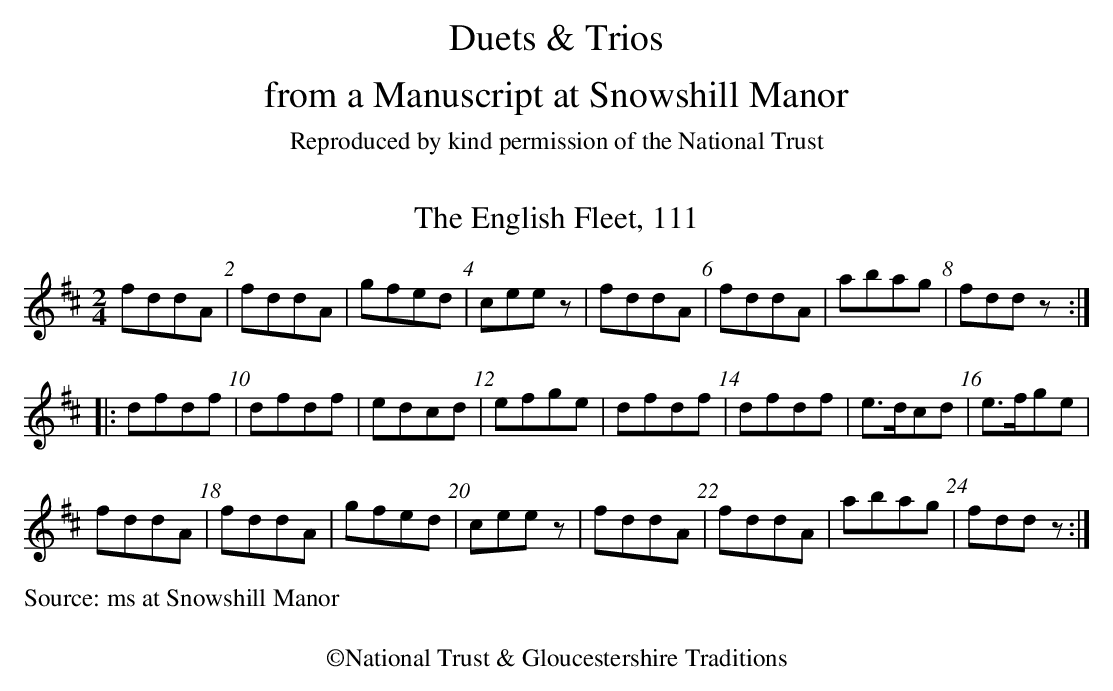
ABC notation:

X:1
T:English Fleet, 111, The
M:2/4
L:1/8
K:D
fddA| fddA| gfed| ceez|\
fddA| fddA| abag| fddz:|
|: dfdf| dfdf| edcd| efge|\
dfdf| dfdf| e>dcd| e>fge|
fddA| fddA| gfed| ceez|\
fddA| fddA| abag| fddz:|
